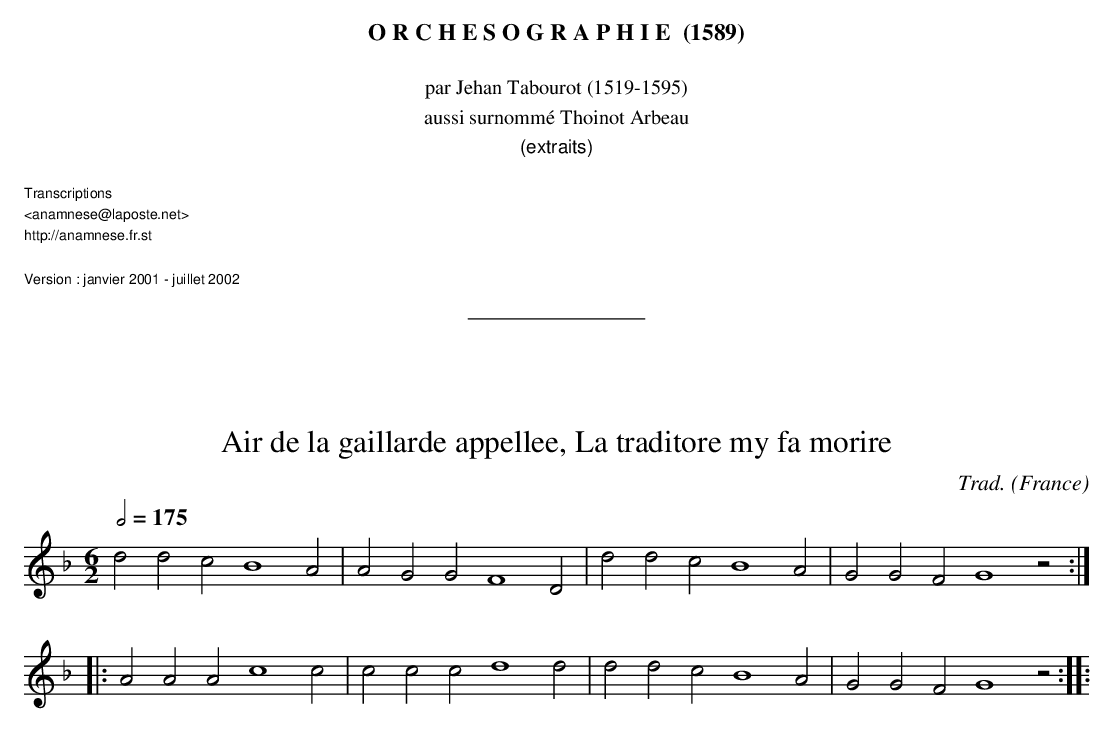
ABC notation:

X:1
T:Air de la gaillarde appellee, La traditore my fa morire
C:Trad.
O:France
M:6/2
L:1/2
Q:1/2=175
K:F
d d c B2 A | A G G F2 D | d d c B2 A | G G F G2 z ::
A A A c2 c | c c c d2 d | d d c B2 A | G G F G2 z ::
